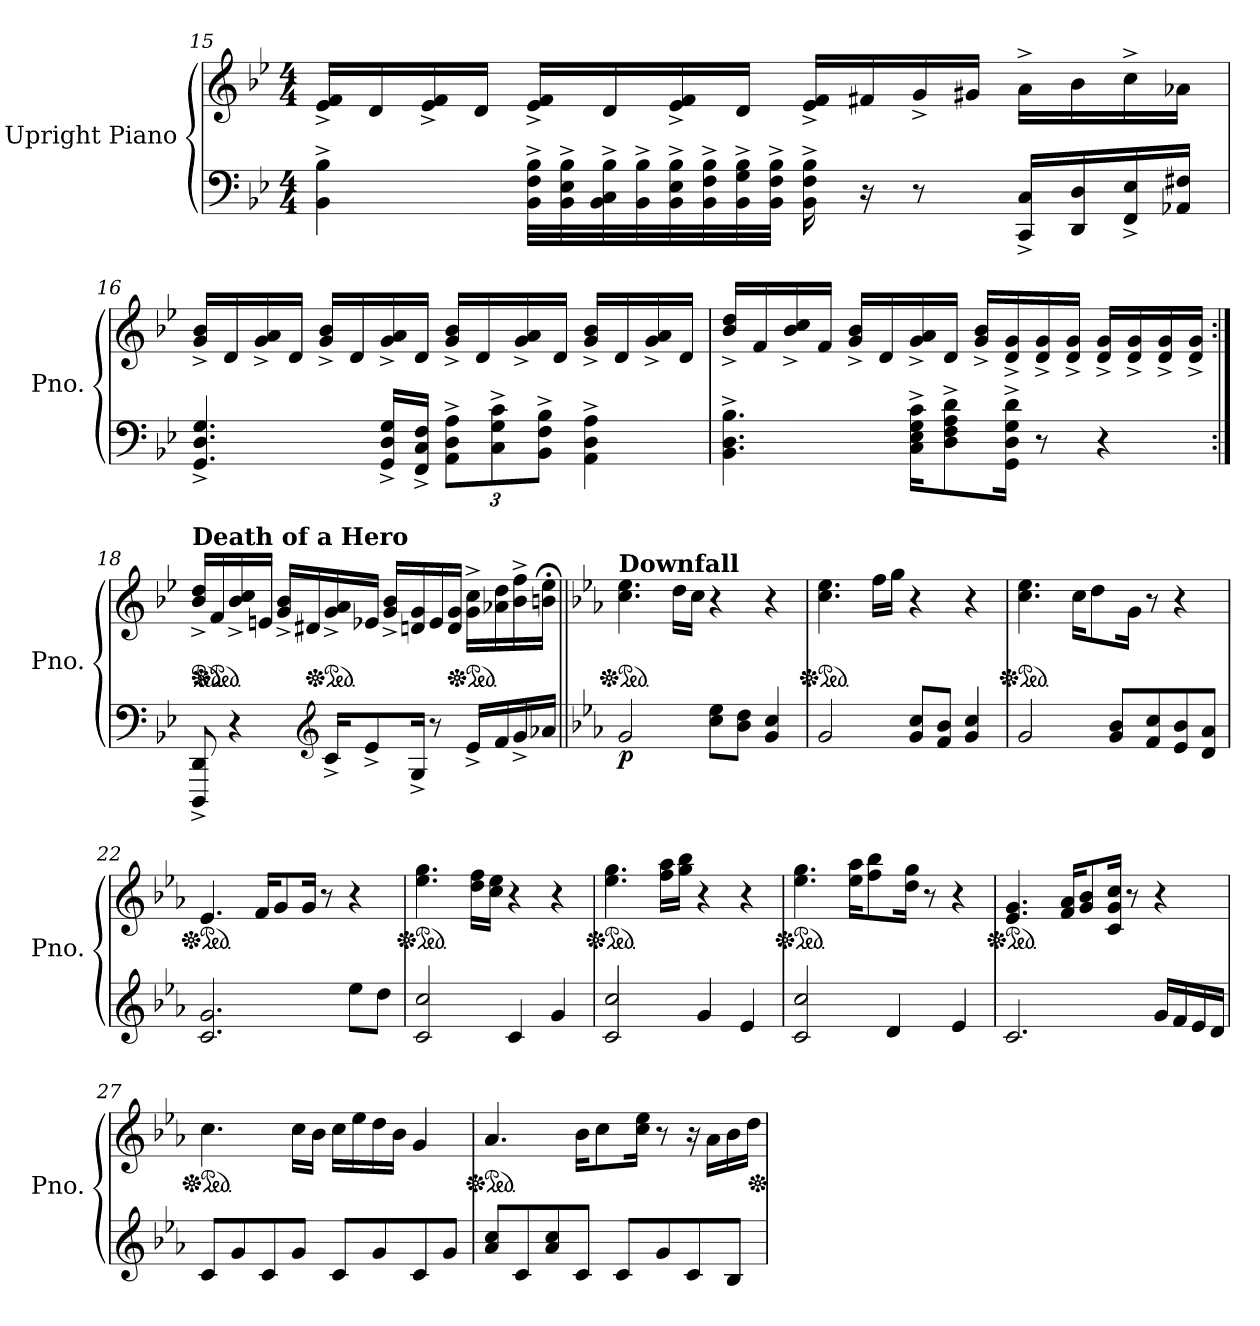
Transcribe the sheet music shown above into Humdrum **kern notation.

**kern	**kern	**dynam
*part1	*part1	*part1
*staff2	*staff1	*staff1/2
*I"Upright Piano	*	*
*I'Pno.	*	*
!!LO:LB:g=z
*clefF4	*clefG2	*
*k[b-e-]	*k[b-e-]	*
*M4/4	*M4/4	*
=15	=15	=15
4BB-\^ 4B-\^	16e-/^ 16f/^LL	.
.	16d/	.
.	16e-/^ 16f/^	.
.	16d/JJ	.
32BB-\^ 32F\^ 32B-\^LLL	16e-/^ 16f/^LL	.
32BB-\^ 32E-\^ 32B-\^	.	.
32BB-\^ 32C\^ 32B-\^	16d/	.
32BB-\^ 32B-\^	.	.
32BB-\^ 32E-\^ 32B-\^	16e-/^ 16f/^	.
32BB-\^ 32F\^ 32B-\^	.	.
32BB-\^ 32G\^ 32B-\^	16d/JJ	.
32BB-\^ 32F\^ 32B-\^JJJ	.	.
16BB-\^ 16F\^ 16B-\^	16e-/^ 16f/^LL	.
16r	16f#X/	.
8r	16g^/	.
.	16g#X/JJ	.
16CC/^ 16C/^LL	16a^\LL	.
16DD/ 16D/	16b-\	.
16FF/^ 16E-/^	16cc^\	.
16AA-X/ 16F#X/JJ	16a-X\JJ	.
=16	=16	=16
4.GG/^ 4.D/^ 4.G/^	16g/^ 16b-/^LL	.
.	16d/	.
.	16g/^ 16a/^	.
.	16d/JJ	.
.	16g/^ 16b-/^LL	.
.	16d/	.
16GG/^ 16D/^ 16G/^LL	16g/^ 16a/^	.
16FF/^ 16C/^ 16F/^JJ	16d/JJ	.
*Xbrackettup	*	*
12AA\^ 12D\^ 12A\^L	16g/^ 16b-/^LL	.
.	16d/	.
12C\^ 12G\^ 12c\^	.	.
.	16g/^ 16a/^	.
12BB-\^ 12F\^ 12B-\^J	.	.
.	16d/JJ	.
4AA\^ 4D\^ 4A\^	16g/^ 16b-/^LL	.
.	16d/	.
.	16g/^ 16a/^	.
.	16d/JJ	.
!!LO:LB:g=z
=17	=17	=17
4.BB-\^ 4.D\^ 4.B-\^	16b-/^ 16dd/^LL	.
.	16f/	.
.	16b-/^ 16cc/^	.
.	16f/JJ	.
.	16g/^ 16b-/^LL	.
.	16d/	.
16C\^ 16E-\^ 16G\^ 16c\^KL	16g/^ 16a/^	.
8D\^ 8F\^ 8A\^ 8d\^	16d/JJ	.
.	16g/^ 16b-/^LL	.
16GG\^ 16D\^ 16G\^ 16d\^Jk	16d/^ 16g/^	.
8r	16d/^ 16g/^	.
.	16d/^ 16g/^JJ	.
4r	16d/^ 16g/^LL	.
.	16d/^ 16g/^	.
.	16d/^ 16g/^	.
.	16d/^ 16g/^JJ	.
=18:|!	=18:|!	=18:|!
*	*ped	*
!	!LO:TX:a:B:t=Death of a Hero	!
!	!	!LO:DY:b=2
!	!	!LO:DY:n=1:b
8DDD/^ 8DD/^	16b-/^Z 16dd/^ZLL	sffz sffz
*	*Xped	*
*	*ped	*
*	*MM20	*
.	16f/	.
4r	16b-/^ 16cc/^	.
.	16en/JJ	.
.	16g/^ 16b-/^LL	.
.	16d#XZ/	.
*clefG2	*	*
*	*Xped	*
*	*ped	*
*	*MM30	*
16c^/KL	16g/^ 16a/^	.
8e-^/	16e-X/JJ	.
.	16g/^ 16b-/^LL	.
16G^/Jk	16dn/ 16g/	.
8r	16e-/	.
.	16d/ 16g/JJ	.
*	*Xped	*
*	*ped	*
*	*MM20	*
16e-^/LL	16g\^ 16cc\^LL	.
16f/	16a-X\ 16dd\	.
16g^/	16b-\^ 16ff\^	.
16a-X/JJ	16bn\;< 16ee-\;<JJ	.
!!LO:LB:g=z
=19||	=19||	=19||
*k[b-e-a-]	*k[b-e-a-]	*
*	*Xped	*
*	*ped	*
*	*MM40	*
!	!LO:TX:a:B:t=Downfall	!
!	!	!LO:DY:b=2
2g/	4.cc\ 4.ee-\	p
.	16dd\LL	.
.	16cc\JJ	.
8cc\ 8ee-\L	4r	.
8b-\ 8dd\J	.	.
4g/ 4cc/	4r	.
=20	=20	=20
*	*Xped	*
*	*ped	*
2g/	4.cc\ 4.ee-\	.
.	16ff\LL	.
.	16gg\JJ	.
8g/ 8cc/L	4r	.
8f/ 8b-/J	.	.
4g/ 4cc/	4r	.
=21	=21	=21
*	*Xped	*
*	*ped	*
2g/	4.cc\ 4.ee-\	.
.	16cc\KL	.
.	8dd\	.
8g/ 8b-/L	.	.
.	16g\Jk	.
8f/ 8cc/	8r	.
8e-/ 8b-/	4r	.
8d/ 8a-/J	.	.
=22	=22	=22
*	*Xped	*
*	*ped	*
2.c/ 2.g/	4.e-/	.
.	16f/KL	.
.	8g/	.
.	16g/Jk	.
.	8r	.
8ee-\L	4r	.
8dd\J	.	.
=23	=23	=23
*	*Xped	*
*	*ped	*
2c/ 2cc/	4.ee-\ 4.gg\	.
.	16dd\ 16ff\LL	.
.	16cc\ 16ee-\JJ	.
4c/	4r	.
4g/	4r	.
=24	=24	=24
*	*Xped	*
*	*ped	*
2c/ 2cc/	4.ee-\ 4.gg\	.
.	16ff\ 16aa-\LL	.
.	16gg\ 16bb-\JJ	.
4g/	4r	.
4e-/	4r	.
!!LO:PB:g=z
=25	=25	=25
*	*Xped	*
*	*ped	*
2c/ 2cc/	4.ee-\ 4.gg\	.
.	16ee-\ 16aa-\KL	.
.	8ff\ 8bb-\	.
4d/	.	.
.	16dd\ 16gg\Jk	.
.	8r	.
4e-/	4r	.
=26	=26	=26
*	*Xped	*
*	*ped	*
2.c/	4.e-/ 4.g/	.
.	16f/ 16a-/KL	.
.	8g/ 8b-/	.
.	16c/ 16g/ 16cc/Jk	.
.	8r	.
16g/LL	4r	.
16f/	.	.
16e-/	.	.
16d/JJ	.	.
=27	=27	=27
*	*Xped	*
*	*ped	*
8c/L	4.cc\	.
8g/	.	.
8c/	.	.
8g/J	16cc\LL	.
.	16b-\JJ	.
8c/L	16cc\LL	.
.	16ee-\	.
8g/	16dd\	.
.	16b-\JJ	.
8c/	4g/	.
8g/J	.	.
=28	=28	=28
*	*Xped	*
*	*ped	*
8a-/ 8cc/L	4.a-/	.
8c/	.	.
8a-/ 8cc/	.	.
8c/J	16b-\KL	.
.	8cc\	.
8c/L	.	.
.	16cc\ 16ee-\Jk	.
8g/	8r	.
8c/	16r	.
.	16a-\LL	.
8B-/J	16b-\	.
.	16dd\JJ	.
*	*Xped	*
=	=	=
*-	*-	*-
